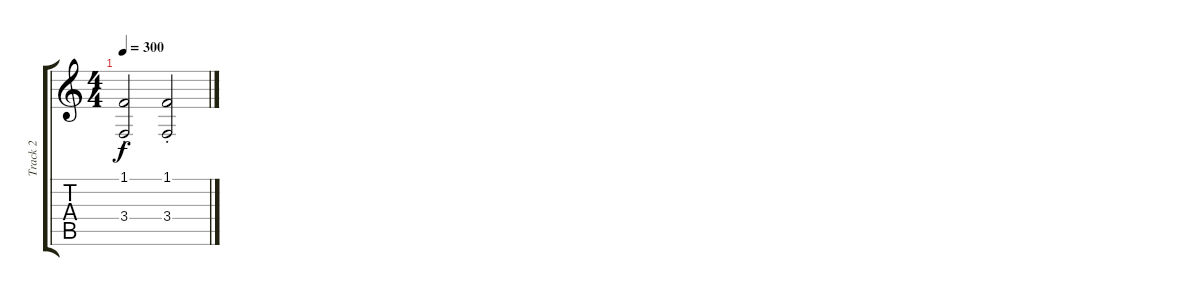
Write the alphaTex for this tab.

\track ("Track 2" "Track 2") {instrument vibraphone}
\staff {score tabs}
\tuning (E4 B3 G3 D3 A2 E2) {hide}
\ts (4 4)
\tempo 300
\clef g2
\ks c
(1.1{st} 3.4{st}).2{dy f} (1.1{st} 3.4{st}).2
